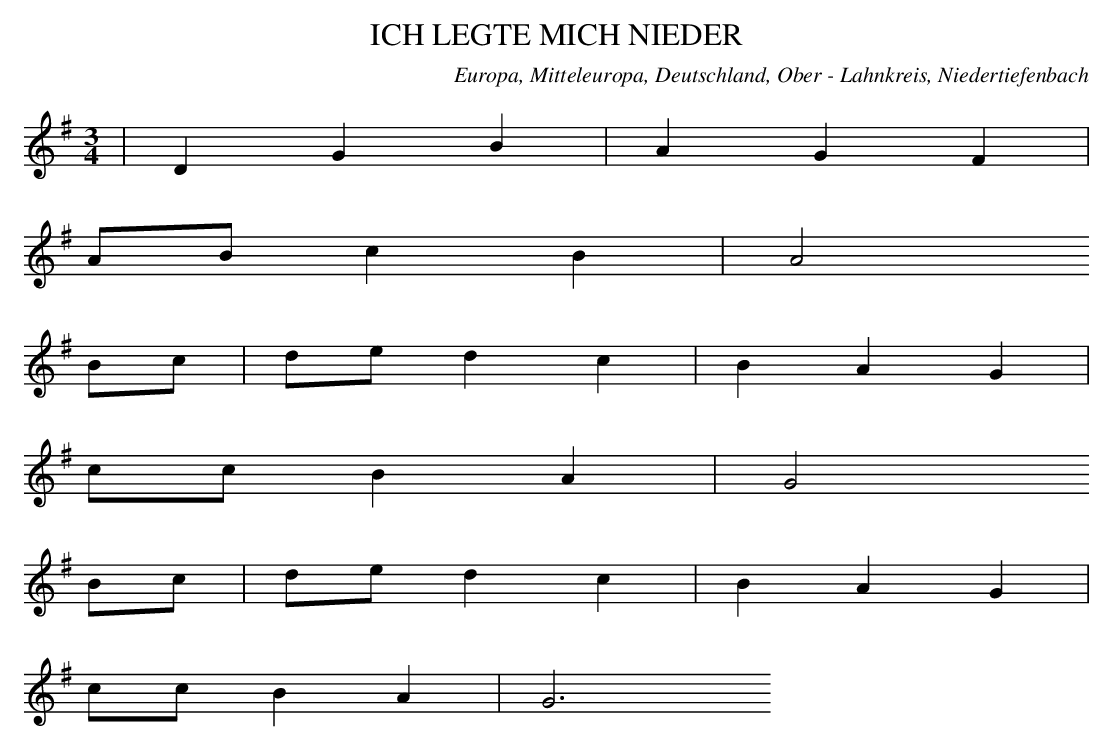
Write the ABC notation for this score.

X:1
T: ICH LEGTE MICH NIEDER
O: Europa, Mitteleuropa, Deutschland, Ober - Lahnkreis, Niedertiefenbach
M: 3/4
L: 1/8
K: G
 | D2G2B2 | A2G2F2 |
ABc2B2 | A4
Bc | ded2c2 | B2A2G2 |
ccB2A2 | G4
Bc | ded2c2 | B2A2G2 |
ccB2A2 | G6
